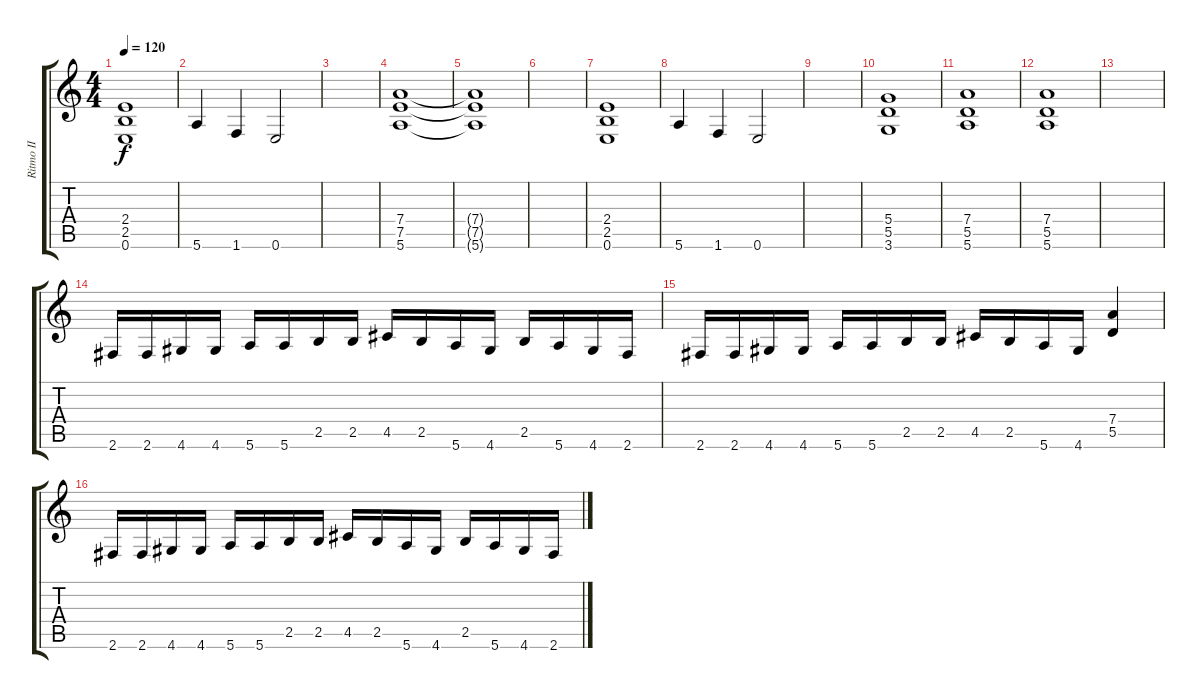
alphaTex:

\track ("Ritmo II" "Ritmo II") {instrument distortionguitar}
\staff {score tabs}
\tuning (E4 B3 G3 D3 A2 E2) {hide}
\ts (4 4)
\tempo 120
\clef g2
\ks c
(2.4 2.5 0.6).1{dy f volume 6 instrument distortionguitar} |
5.6.4{volume 13} 1.6.4 0.6.2 |
|
(7.4 7.5 5.6).1{volume 7} |
(7.4{t} 7.5{t} 5.6{t}).1 |
|
(2.4 2.5 0.6).1{volume 5} |
5.6.4{volume 13} 1.6.4 0.6.2 |
|
(5.4 5.5 3.6).1 |
(7.4 5.5 5.6).1 |
(7.4 5.5 5.6).1 |
|
2.6.16 2.6.16 4.6.16 4.6.16 5.6.16 5.6.16 2.5.16 2.5.16 4.5.16 2.5.16 5.6.16 4.6.16 2.5.16 5.6.16 4.6.16 2.6.16 |
2.6.16 2.6.16 4.6.16 4.6.16 5.6.16 5.6.16 2.5.16 2.5.16 4.5.16 2.5.16 5.6.16 4.6.16 (7.4 5.5).4 |
2.6.16 2.6.16 4.6.16 4.6.16 5.6.16 5.6.16 2.5.16 2.5.16 4.5.16 2.5.16 5.6.16 4.6.16 2.5.16 5.6.16 4.6.16 2.6.16
